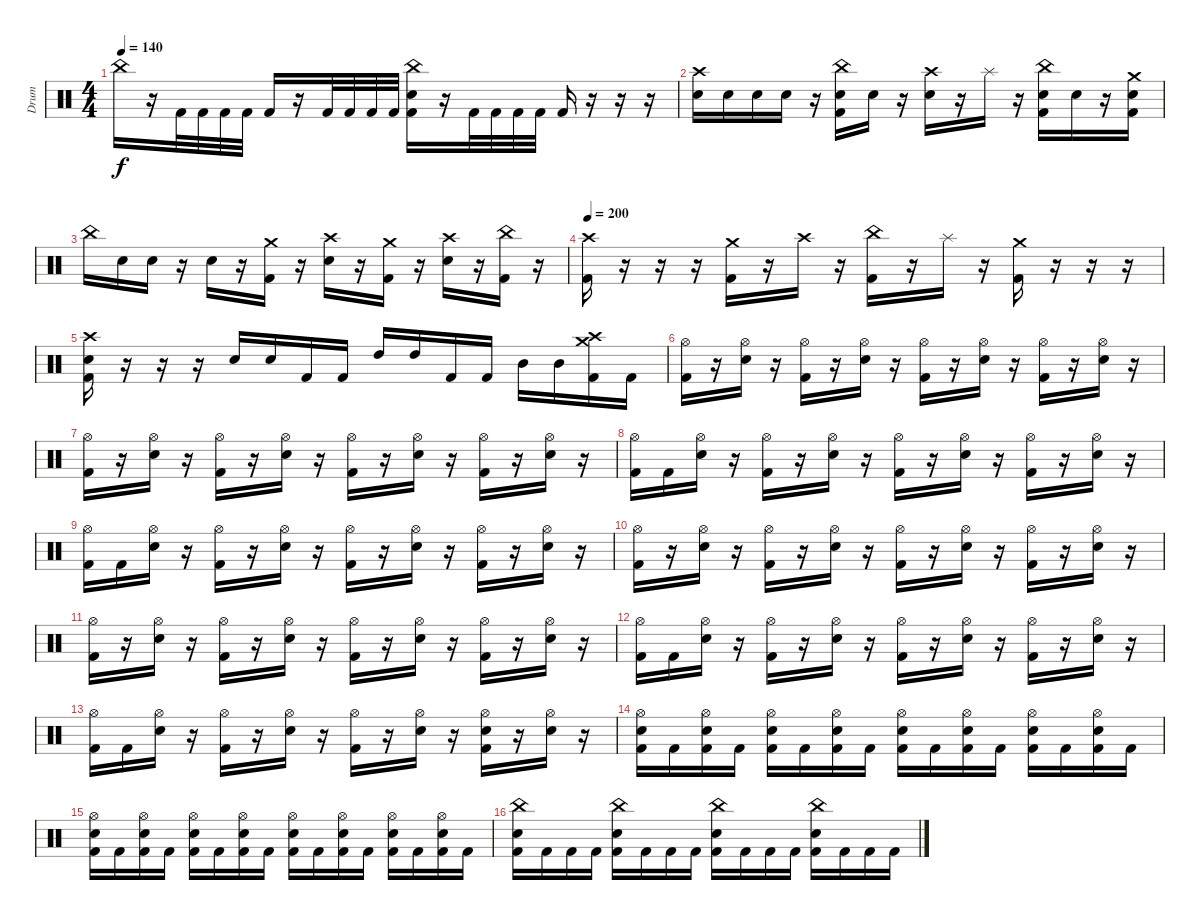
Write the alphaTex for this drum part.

\track ("Drum" "Drum") {instrument percussion}
\staff {score}
\articulation defaults
\ts (4 4)
\tempo 140
\clef neutral
\ks c "China (hit)".16{dy f}
r.16 "Kick (hit) 2".32 "Kick (hit) 2".32 "Kick (hit) 2".32 "Kick (hit) 2".32 "Kick (hit) 2".16 r.16 "Kick (hit) 2".32 "Kick (hit) 2".32 "Kick (hit) 2".32 "Kick (hit) 2".32 ("China (hit)" "Electric Snare (hit)" "Kick (hit) 2").16 r.16 "Kick (hit) 2".32 "Kick (hit) 2".32 "Kick (hit) 2".32 "Kick (hit) 2".32 "Kick (hit) 2".16 r.16 r.16 r.16 |
("Crash high (hit)" "Electric Snare (hit)").16 "Electric Snare (hit)".16 "Electric Snare (hit)".16 "Electric Snare (hit)".16 r.16 ("China (hit)" "Electric Snare (hit)" "Kick (hit) 2").16 "Electric Snare (hit)".16 r.16 ("Crash high (hit)" "Electric Snare (hit)").16 r.16 "Splash (hit)".16 r.16 ("China (hit)" "Electric Snare (hit)" "Kick (hit) 2").16 "Electric Snare (hit)".16 r.16 ("Crash medium (hit)" "Electric Snare (hit)" "Kick (hit) 2").16 |
"China (hit)".16 "Electric Snare (hit)".16 "Electric Snare (hit)".16 r.16 "Electric Snare (hit)".16 r.16 ("Crash medium (hit)" "Kick (hit) 2").16 r.16 ("Crash high (hit)" "Electric Snare (hit)").16 r.16 ("Crash medium (hit)" "Kick (hit) 2").16 r.16 ("Crash high (hit)" "Electric Snare (hit)").16 r.16 ("China (hit)" "Kick (hit) 2").16 r.16 |
\tempo 200
("Crash high (hit)" "Kick (hit) 2").16 r.16 r.16 r.16 ("Crash medium (hit)" "Kick (hit) 2").16 r.16 "Crash high (hit)".16 r.16 ("China (hit)" "Kick (hit) 2").16 r.16 "Splash (hit)".16 r.16 ("Crash medium (hit)" "Kick (hit) 2").16 r.16 r.16 r.16 |
("Crash high (hit)" "Electric Snare (hit)" "Kick (hit) 2").16 r.16 r.16 r.16 "Electric Snare (hit)".16 "Electric Snare (hit)".16 "Kick (hit) 2".16 "Kick (hit) 2".16 "High Tom (hit)".16 "High Tom (hit)".16 "Kick (hit) 2".16 "Kick (hit) 2".16 "Mid Tom (hit)".16 "Mid Tom (hit)".16 ("Crash medium (hit)" "Crash high (hit)" "Kick (hit) 2").16 "Kick (hit) 2".16 |
("Hi-Hat (open)" "Kick (hit) 2").16 r.16 ("Hi-Hat (open)" "Electric Snare (hit)").16 r.16 ("Hi-Hat (open)" "Kick (hit) 2").16 r.16 ("Hi-Hat (open)" "Electric Snare (hit)").16 r.16 ("Hi-Hat (open)" "Kick (hit) 2").16 r.16 ("Hi-Hat (open)" "Electric Snare (hit)").16 r.16 ("Hi-Hat (open)" "Kick (hit) 2").16 r.16 ("Hi-Hat (open)" "Electric Snare (hit)").16 r.16 |
("Hi-Hat (open)" "Kick (hit) 2").16 r.16 ("Hi-Hat (open)" "Electric Snare (hit)").16 r.16 ("Hi-Hat (open)" "Kick (hit) 2").16 r.16 ("Hi-Hat (open)" "Electric Snare (hit)").16 r.16 ("Hi-Hat (open)" "Kick (hit) 2").16 r.16 ("Hi-Hat (open)" "Electric Snare (hit)").16 r.16 ("Hi-Hat (open)" "Kick (hit) 2").16 r.16 ("Hi-Hat (open)" "Electric Snare (hit)").16 r.16 |
("Hi-Hat (open)" "Kick (hit) 2").16 "Kick (hit) 2".16 ("Hi-Hat (open)" "Electric Snare (hit)").16 r.16 ("Hi-Hat (open)" "Kick (hit) 2").16 r.16 ("Hi-Hat (open)" "Electric Snare (hit)").16 r.16 ("Hi-Hat (open)" "Kick (hit) 2").16 r.16 ("Hi-Hat (open)" "Electric Snare (hit)").16 r.16 ("Hi-Hat (open)" "Kick (hit) 2").16 r.16 ("Hi-Hat (open)" "Electric Snare (hit)").16 r.16 |
("Hi-Hat (open)" "Kick (hit) 2").16 "Kick (hit) 2".16 ("Hi-Hat (open)" "Electric Snare (hit)").16 r.16 ("Hi-Hat (open)" "Kick (hit) 2").16 r.16 ("Hi-Hat (open)" "Electric Snare (hit)").16 r.16 ("Hi-Hat (open)" "Kick (hit) 2").16 r.16 ("Hi-Hat (open)" "Electric Snare (hit)").16 r.16 ("Hi-Hat (open)" "Kick (hit) 2").16 r.16 ("Hi-Hat (open)" "Electric Snare (hit)").16 r.16 |
("Hi-Hat (open)" "Kick (hit) 2").16 r.16 ("Hi-Hat (open)" "Electric Snare (hit)").16 r.16 ("Hi-Hat (open)" "Kick (hit) 2").16 r.16 ("Hi-Hat (open)" "Electric Snare (hit)").16 r.16 ("Hi-Hat (open)" "Kick (hit) 2").16 r.16 ("Hi-Hat (open)" "Electric Snare (hit)").16 r.16 ("Hi-Hat (open)" "Kick (hit) 2").16 r.16 ("Hi-Hat (open)" "Electric Snare (hit)").16 r.16 |
("Hi-Hat (open)" "Kick (hit) 2").16 r.16 ("Hi-Hat (open)" "Electric Snare (hit)").16 r.16 ("Hi-Hat (open)" "Kick (hit) 2").16 r.16 ("Hi-Hat (open)" "Electric Snare (hit)").16 r.16 ("Hi-Hat (open)" "Kick (hit) 2").16 r.16 ("Hi-Hat (open)" "Electric Snare (hit)").16 r.16 ("Hi-Hat (open)" "Kick (hit) 2").16 r.16 ("Hi-Hat (open)" "Electric Snare (hit)").16 r.16 |
("Hi-Hat (open)" "Kick (hit) 2").16 "Kick (hit) 2".16 ("Hi-Hat (open)" "Electric Snare (hit)").16 r.16 ("Hi-Hat (open)" "Kick (hit) 2").16 r.16 ("Hi-Hat (open)" "Electric Snare (hit)").16 r.16 ("Hi-Hat (open)" "Kick (hit) 2").16 r.16 ("Hi-Hat (open)" "Electric Snare (hit)").16 r.16 ("Hi-Hat (open)" "Kick (hit) 2").16 r.16 ("Hi-Hat (open)" "Electric Snare (hit)").16 r.16 |
("Hi-Hat (open)" "Kick (hit) 2").16 "Kick (hit) 2".16 ("Hi-Hat (open)" "Electric Snare (hit)").16 r.16 ("Hi-Hat (open)" "Kick (hit) 2").16 r.16 ("Hi-Hat (open)" "Electric Snare (hit)").16 r.16 ("Hi-Hat (open)" "Kick (hit) 2").16 r.16 ("Hi-Hat (open)" "Electric Snare (hit)").16 r.16 ("Hi-Hat (open)" "Electric Snare (hit)" "Kick (hit) 2").16 r.16 ("Hi-Hat (open)" "Electric Snare (hit)").16 r.16 |
("Hi-Hat (open)" "Electric Snare (hit)" "Kick (hit) 2").16 "Kick (hit) 2".16 ("Hi-Hat (open)" "Electric Snare (hit)" "Kick (hit) 2").16 "Kick (hit) 2".16 ("Hi-Hat (open)" "Electric Snare (hit)" "Kick (hit) 2").16 "Kick (hit) 2".16 ("Hi-Hat (open)" "Electric Snare (hit)" "Kick (hit) 2").16 "Kick (hit) 2".16 ("Hi-Hat (open)" "Electric Snare (hit)" "Kick (hit) 2").16 "Kick (hit) 2".16 ("Hi-Hat (open)" "Electric Snare (hit)" "Kick (hit) 2").16 "Kick (hit) 2".16 ("Hi-Hat (open)" "Electric Snare (hit)" "Kick (hit) 2").16 "Kick (hit) 2".16 ("Hi-Hat (open)" "Electric Snare (hit)" "Kick (hit) 2").16 "Kick (hit) 2".16 |
("Hi-Hat (open)" "Electric Snare (hit)" "Kick (hit) 2").16 "Kick (hit) 2".16 ("Hi-Hat (open)" "Electric Snare (hit)" "Kick (hit) 2").16 "Kick (hit) 2".16 ("Hi-Hat (open)" "Electric Snare (hit)" "Kick (hit) 2").16 "Kick (hit) 2".16 ("Hi-Hat (open)" "Electric Snare (hit)" "Kick (hit) 2").16 "Kick (hit) 2".16 ("Hi-Hat (open)" "Electric Snare (hit)" "Kick (hit) 2").16 "Kick (hit) 2".16 ("Hi-Hat (open)" "Electric Snare (hit)" "Kick (hit) 2").16 "Kick (hit) 2".16 ("Hi-Hat (open)" "Electric Snare (hit)" "Kick (hit) 2").16 "Kick (hit) 2".16 ("Hi-Hat (open)" "Electric Snare (hit)" "Kick (hit) 2").16 "Kick (hit) 2".16 |
("China (hit)" "Electric Snare (hit)" "Kick (hit) 2").16 "Kick (hit) 2".16 "Kick (hit) 2".16 "Kick (hit) 2".16 ("China (hit)" "Electric Snare (hit)" "Kick (hit) 2").16 "Kick (hit) 2".16 "Kick (hit) 2".16 "Kick (hit) 2".16 ("China (hit)" "Electric Snare (hit)" "Kick (hit) 2").16 "Kick (hit) 2".16 "Kick (hit) 2".16 "Kick (hit) 2".16 ("China (hit)" "Electric Snare (hit)" "Kick (hit) 2").16 "Kick (hit) 2".16 "Kick (hit) 2".16 "Kick (hit) 2".16
